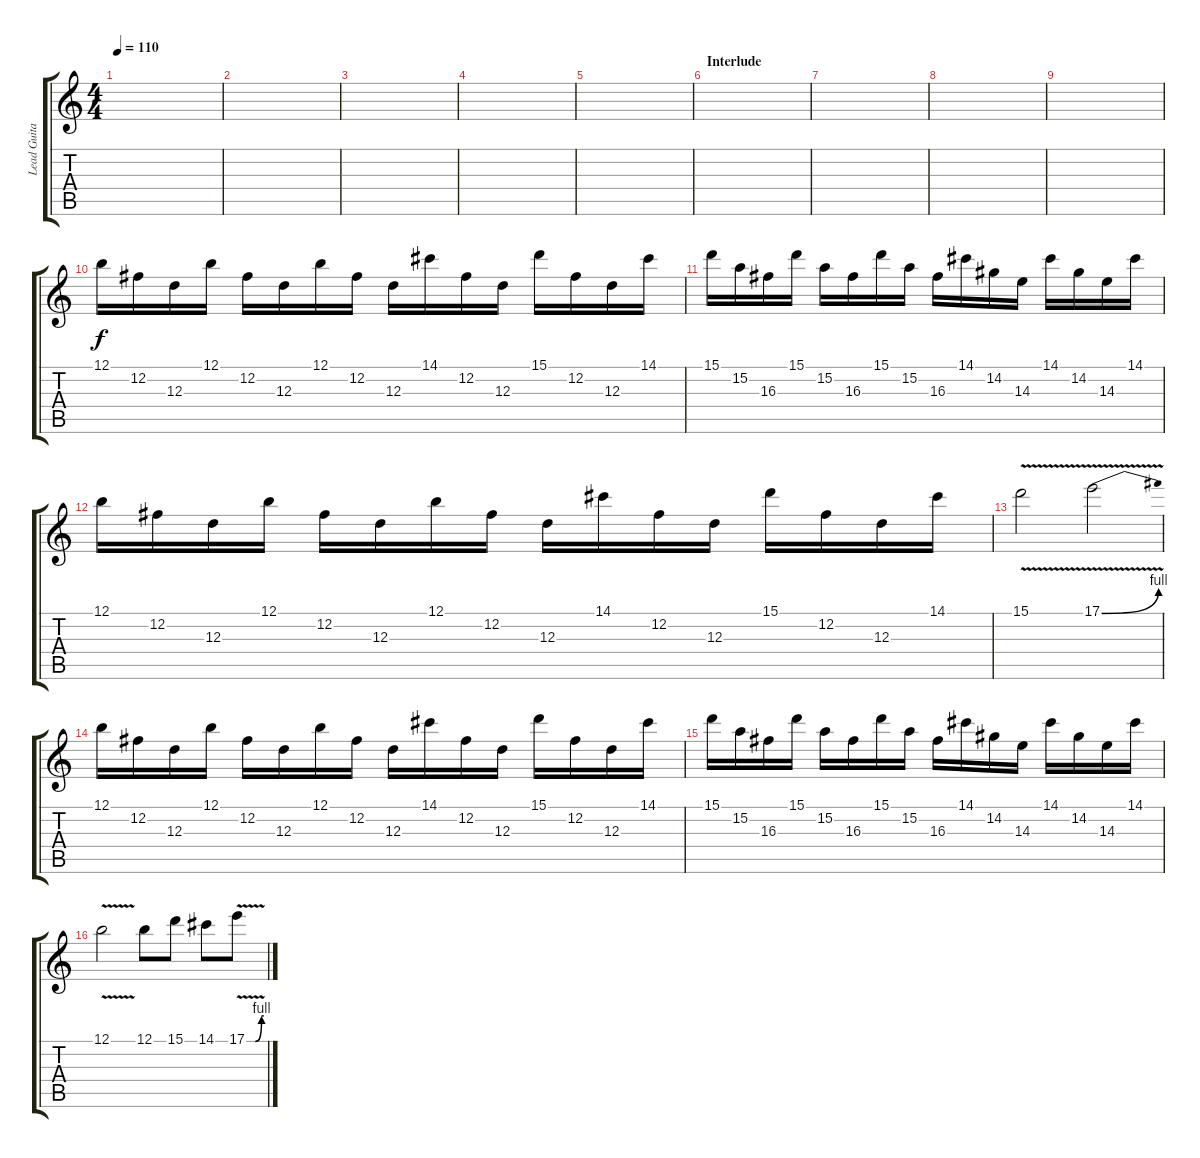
\track ("Lead Guitar " "Lead Guita") {instrument distortionguitar}
\staff {score tabs}
\tuning (B3 Gb3 D3 A2 E2 B1) {hide}
\ts (4 4)
\tempo 110
\clef g2
\ks c
|
|
|
|
|
\section ("" "Interlude")
|
|
|
|
12.1.16 12.2.16 12.3.16 12.1.16 12.2.16 12.3.16 12.1.16 12.2.16 12.3.16 14.1.16 12.2.16 12.3.16 15.1.16 12.2.16 12.3.16 14.1.16 |
15.1.16 15.2.16 16.3.16 15.1.16 15.2.16 16.3.16 15.1.16 15.2.16 16.3.16 14.1.16 14.2.16 14.3.16 14.1.16 14.2.16 14.3.16 14.1.16 |
12.1.16 12.2.16 12.3.16 12.1.16 12.2.16 12.3.16 12.1.16 12.2.16 12.3.16 14.1.16 12.2.16 12.3.16 15.1.16 12.2.16 12.3.16 14.1.16 |
15.1{v}.2 17.1{be (bend 0 0 60 4) v}.2 |
12.1.16 12.2.16 12.3.16 12.1.16 12.2.16 12.3.16 12.1.16 12.2.16 12.3.16 14.1.16 12.2.16 12.3.16 15.1.16 12.2.16 12.3.16 14.1.16 |
15.1.16 15.2.16 16.3.16 15.1.16 15.2.16 16.3.16 15.1.16 15.2.16 16.3.16 14.1.16 14.2.16 14.3.16 14.1.16 14.2.16 14.3.16 14.1.16 |
12.1{v}.2 12.1.8 15.1.8 14.1.8 17.1{be (custom 0 0 30 0 52 4 60 4) v}.8
